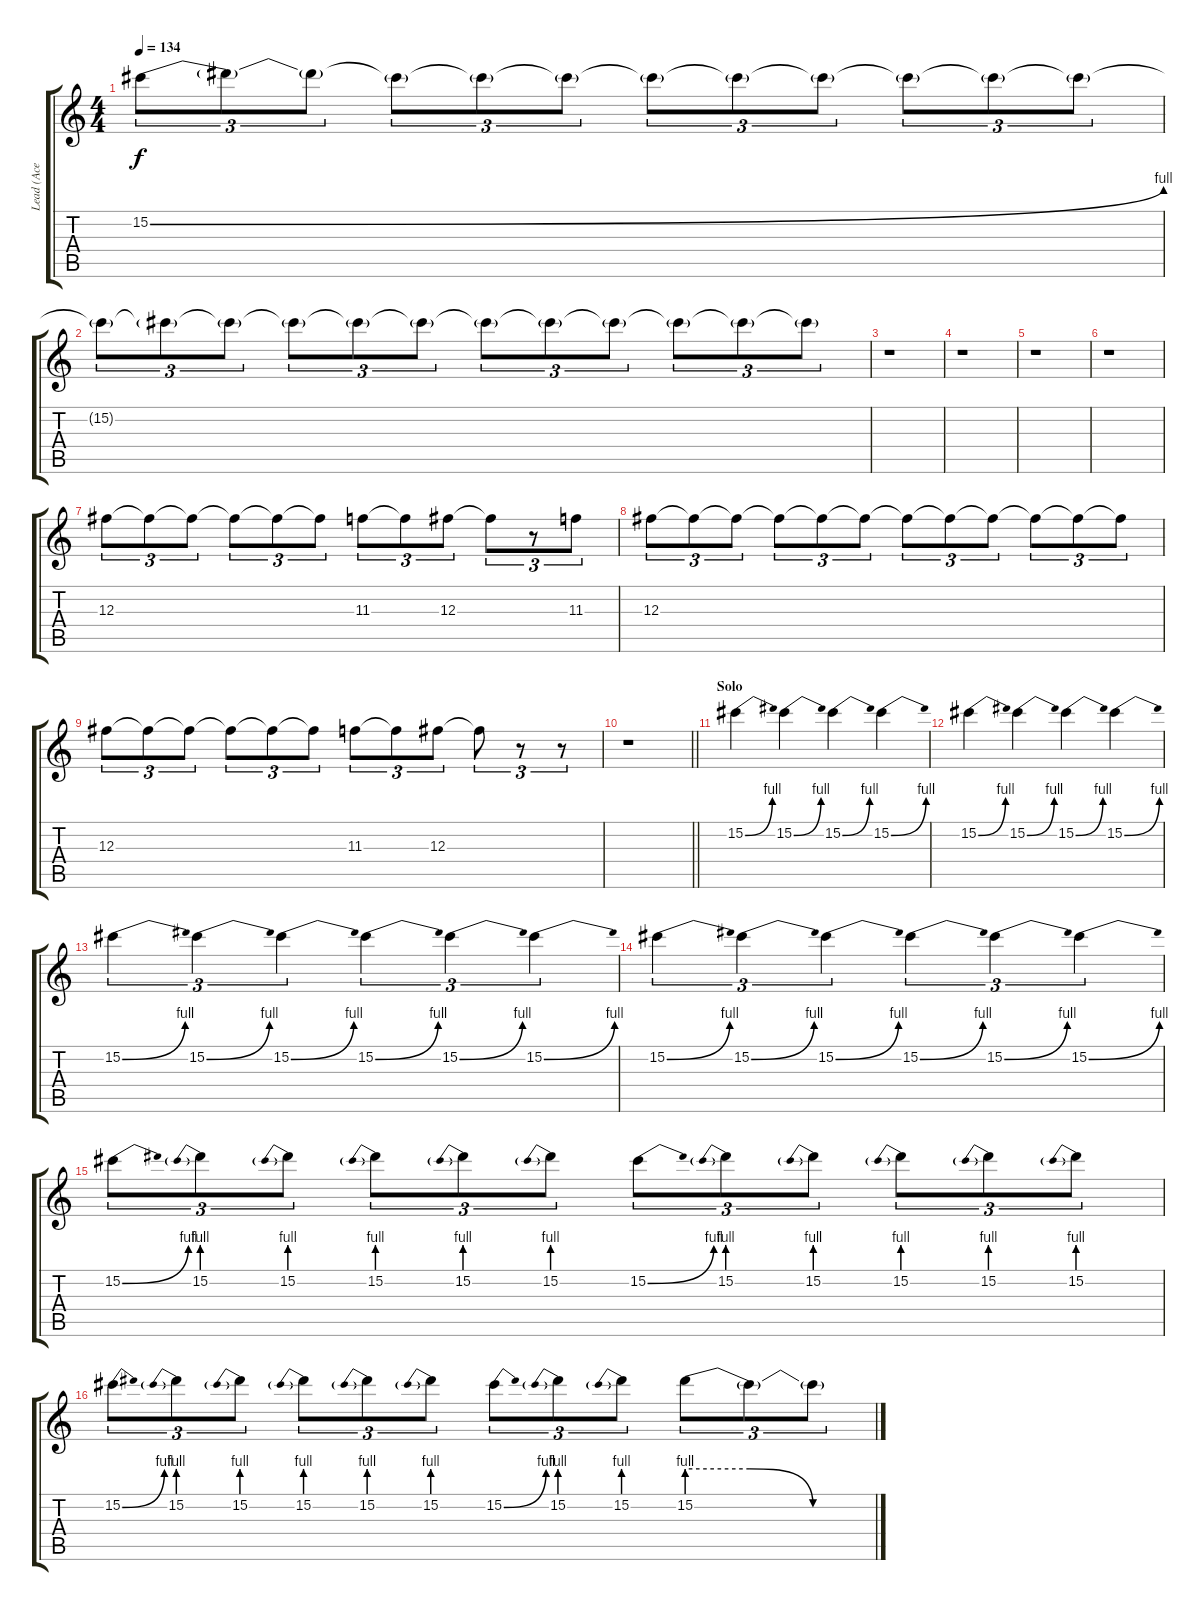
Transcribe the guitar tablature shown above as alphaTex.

\track ("Lead (Ace Frehley)" "Lead (Ace ") {instrument distortionguitar}
\staff {score tabs}
\tuning (Eb4 Bb3 Gb3 Db3 Ab2 Eb2) {hide}
\ts (4 4)
\tempo 134
\clef g2
\ks c
15.2{be (bend 0 0 60 4)}.8{tu (3 2) dy f} 15.2{t}.8{tu (3 2)} 15.2{t}.8{tu (3 2)} 15.2{t}.8{tu (3 2)} 15.2{t}.8{tu (3 2)} 15.2{t}.8{tu (3 2)} 15.2{t}.8{tu (3 2)} 15.2{t}.8{tu (3 2)} 15.2{t}.8{tu (3 2)} 15.2{t}.8{tu (3 2)} 15.2{t}.8{tu (3 2)} 15.2{t}.8{tu (3 2)} |
15.2{t}.8{tu (3 2)} 15.2{t}.8{tu (3 2)} 15.2{t}.8{tu (3 2)} 15.2{t}.8{tu (3 2)} 15.2{t}.8{tu (3 2)} 15.2{t}.8{tu (3 2)} 15.2{t}.8{tu (3 2)} 15.2{t}.8{tu (3 2)} 15.2{t}.8{tu (3 2)} 15.2{t}.8{tu (3 2)} 15.2{t}.8{tu (3 2)} 15.2{t}.8{tu (3 2)} |
r.1 |
r.1 |
r.1 |
r.1 |
12.3.8{tu (3 2)} 12.3{t}.8{tu (3 2)} 12.3{t}.8{tu (3 2)} 12.3{t}.8{tu (3 2)} 12.3{t}.8{tu (3 2)} 12.3{t}.8{tu (3 2)} 11.3.8{tu (3 2)} 11.3{t}.8{tu (3 2)} 12.3.8{tu (3 2)} 12.3{t}.8{tu (3 2)} r.8{tu (3 2)} 11.3.8{tu (3 2)} |
12.3.8{tu (3 2)} 12.3{t}.8{tu (3 2)} 12.3{t}.8{tu (3 2)} 12.3{t}.8{tu (3 2)} 12.3{t}.8{tu (3 2)} 12.3{t}.8{tu (3 2)} 12.3{t}.8{tu (3 2)} 12.3{t}.8{tu (3 2)} 12.3{t}.8{tu (3 2)} 12.3{t}.8{tu (3 2)} 12.3{t}.8{tu (3 2)} 12.3{t}.8{tu (3 2)} |
12.3.8{tu (3 2)} 12.3{t}.8{tu (3 2)} 12.3{t}.8{tu (3 2)} 12.3{t}.8{tu (3 2)} 12.3{t}.8{tu (3 2)} 12.3{t}.8{tu (3 2)} 11.3.8{tu (3 2)} 11.3{t}.8{tu (3 2)} 12.3.8{tu (3 2)} 12.3{t}.8{tu (3 2)} r.8{tu (3 2)} r.8{tu (3 2)} |
\barLineRight lightlight
r.1 |
\section ("" "Solo")
15.2{be (bend 0 0 60 4)}.4 15.2{be (bend 0 0 60 4)}.4 15.2{be (bend 0 0 60 4)}.4 15.2{be (bend 0 0 60 4)}.4 |
15.2{be (bend 0 0 60 4)}.4 15.2{be (bend 0 0 60 4)}.4 15.2{be (bend 0 0 60 4)}.4 15.2{be (bend 0 0 60 4)}.4 |
15.2{be (bend 0 0 60 4)}.4{tu (3 2)} 15.2{be (bend 0 0 60 4)}.4{tu (3 2)} 15.2{be (bend 0 0 60 4)}.4{tu (3 2)} 15.2{be (bend 0 0 60 4)}.4{tu (3 2)} 15.2{be (bend 0 0 60 4)}.4{tu (3 2)} 15.2{be (bend 0 0 60 4)}.4{tu (3 2)} |
15.2{be (bend 0 0 60 4)}.4{tu (3 2)} 15.2{be (bend 0 0 60 4)}.4{tu (3 2)} 15.2{be (bend 0 0 60 4)}.4{tu (3 2)} 15.2{be (bend 0 0 60 4)}.4{tu (3 2)} 15.2{be (bend 0 0 60 4)}.4{tu (3 2)} 15.2{be (bend 0 0 60 4)}.4{tu (3 2)} |
15.2{be (bend 0 0 60 4)}.8{tu (3 2)} 15.2{be (prebend 0 4 60 4)}.8{tu (3 2)} 15.2{be (prebend 0 4 60 4)}.8{tu (3 2)} 15.2{be (prebend 0 4 60 4)}.8{tu (3 2)} 15.2{be (prebend 0 4 60 4)}.8{tu (3 2)} 15.2{be (prebend 0 4 60 4)}.8{tu (3 2)} 15.2{be (bend 0 0 60 4)}.8{tu (3 2)} 15.2{be (prebend 0 4 60 4)}.8{tu (3 2)} 15.2{be (prebend 0 4 60 4)}.8{tu (3 2)} 15.2{be (prebend 0 4 60 4)}.8{tu (3 2)} 15.2{be (prebend 0 4 60 4)}.8{tu (3 2)} 15.2{be (prebend 0 4 60 4)}.8{tu (3 2)} |
15.2{be (bend 0 0 60 4)}.8{tu (3 2)} 15.2{be (prebend 0 4 60 4)}.8{tu (3 2)} 15.2{be (prebend 0 4 60 4)}.8{tu (3 2)} 15.2{be (prebend 0 4 60 4)}.8{tu (3 2)} 15.2{be (prebend 0 4 60 4)}.8{tu (3 2)} 15.2{be (prebend 0 4 60 4)}.8{tu (3 2)} 15.2{be (bend 0 0 60 4)}.8{tu (3 2)} 15.2{be (prebend 0 4 60 4)}.8{tu (3 2)} 15.2{be (prebend 0 4 60 4)}.8{tu (3 2)} 15.2{be (custom 0 4 20 4 40 0 60 0)}.8{tu (3 2)} 15.2{t}.8{tu (3 2)} 15.2{t}.8{tu (3 2)}
